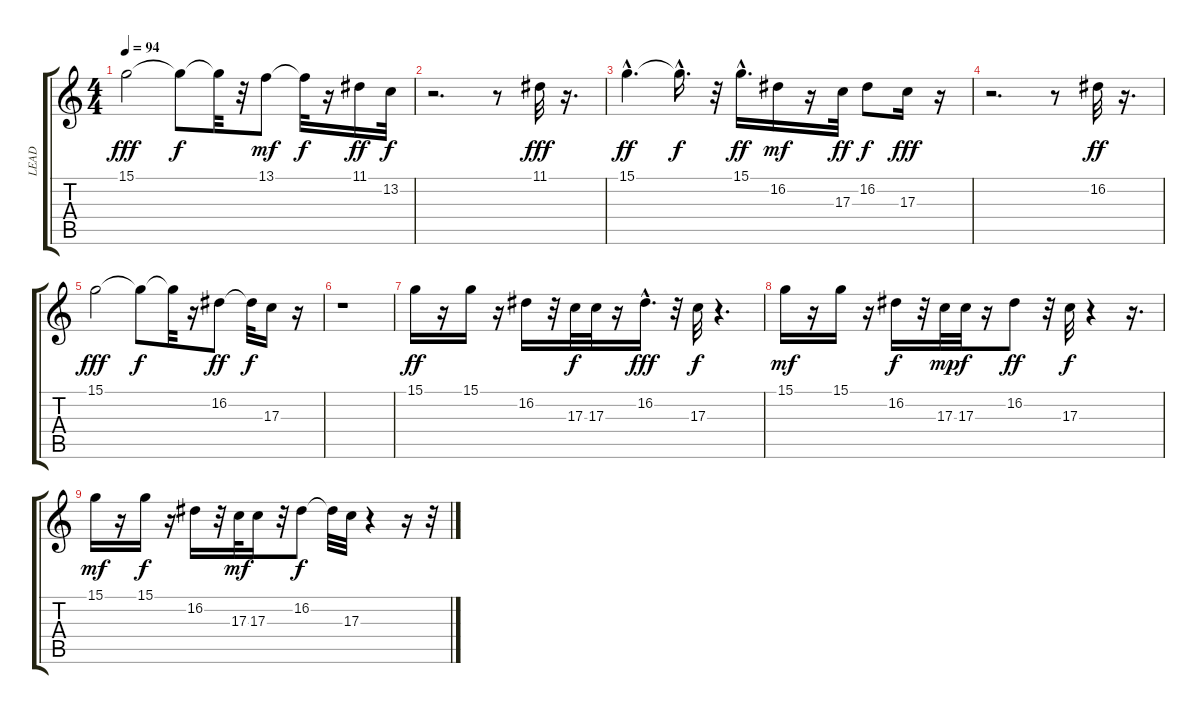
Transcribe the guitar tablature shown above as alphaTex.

\track ("LEAD" "LEAD") {instrument percussiveorgan}
\staff {score tabs}
\tuning (E4 B3 G3 D3 A2 E2) {hide}
\ts (4 4)
\tempo 94
\clef g2
\ks c
15.1.2{dy fff} 15.1{t}.8{dy f} 15.1{t}.32 r.32 13.1.8{dy mf} 13.1{t}.32{dy f} r.16 11.1.16{dy ff} 13.2.32{dy f} |
r.2{d} r.8 11.1.32{dy fff} r.16{d} |
15.1{hac}.4{d dy ff} 15.1{hac t}.16{d dy f} r.32 15.1{hac}.16{d dy ff} 16.2.16{dy mf} r.16 17.3.32{dy ff} 16.2.8{dy f} 17.3.16{dy fff} r.16 |
r.2{d} r.8 16.2.32{dy ff} r.16{d} |
15.1.2{dy fff} 15.1{t}.8{dy f} 15.1{t}.32 r.16 16.2.8{dy ff} 16.2{t}.32{dy f} 17.3.16 r.16 |
r.1 |
15.1.16{dy ff} r.16 15.1.16 r.16 16.2.16 r.32 17.3.32{dy f} 17.3.32 r.16 16.2{hac}.16{d dy fff} r.32 17.3.32{dy f} r.4{d} |
15.1.16{dy mf} r.16 15.1.16 r.16 16.2.16{dy f} r.32 17.3.32{dy mp} 17.3.32{dy f} r.16 16.2.8{dy ff} r.32 17.3.32{dy f} r.4 r.16{d} |
15.1.16{dy mf} r.16 15.1.16{dy f} r.16 16.2.16 r.32 17.3.32{dy mf} 17.3.16 r.32 16.2.8{dy f} 16.2{t}.32 17.3.32 r.4 r.16 r.32
